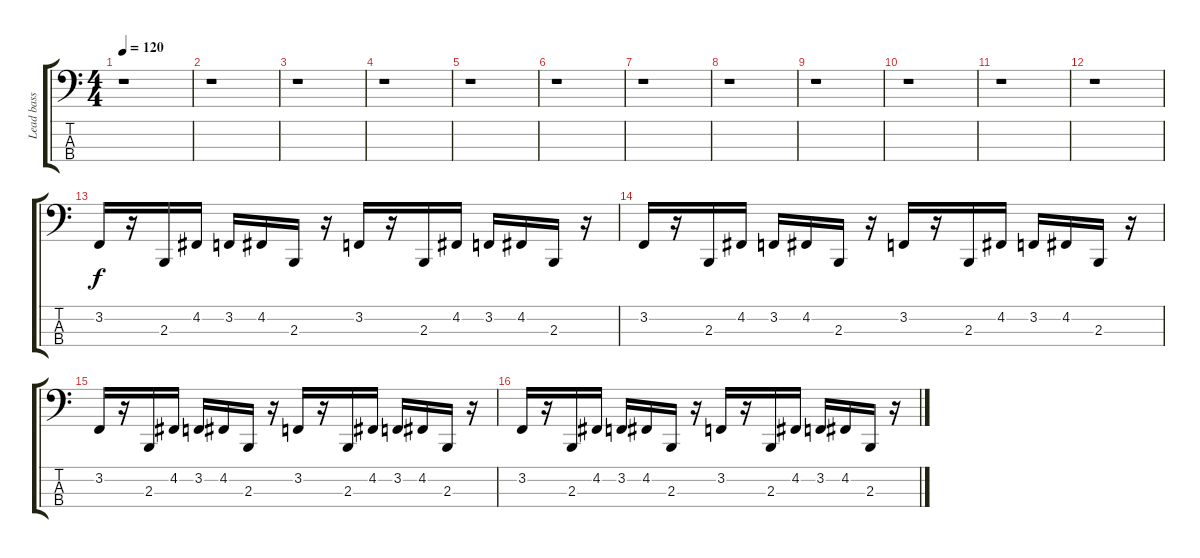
\track ("Lead bass" "Lead bass") {instrument lead8bassandlead}
\staff {score tabs}
\tuning (G2 D2 A1 E1) {hide}
\ts (4 4)
\tempo 120
\clef f4
\ks c
r.1{dy f} |
r.1 |
r.1 |
r.1 |
r.1 |
r.1 |
r.1 |
r.1 |
r.1 |
r.1 |
r.1 |
r.1 |
3.2.16 r.16 2.3.16 4.2.16 3.2.16 4.2.16 2.3.16 r.16 3.2.16 r.16 2.3.16 4.2.16 3.2.16 4.2.16 2.3.16 r.16 |
3.2.16 r.16 2.3.16 4.2.16 3.2.16 4.2.16 2.3.16 r.16 3.2.16 r.16 2.3.16 4.2.16 3.2.16 4.2.16 2.3.16 r.16 |
3.2.16 r.16 2.3.16 4.2.16 3.2.16 4.2.16 2.3.16 r.16 3.2.16 r.16 2.3.16 4.2.16 3.2.16 4.2.16 2.3.16 r.16 |
3.2.16 r.16 2.3.16 4.2.16 3.2.16 4.2.16 2.3.16 r.16 3.2.16 r.16 2.3.16 4.2.16 3.2.16 4.2.16 2.3.16 r.16
